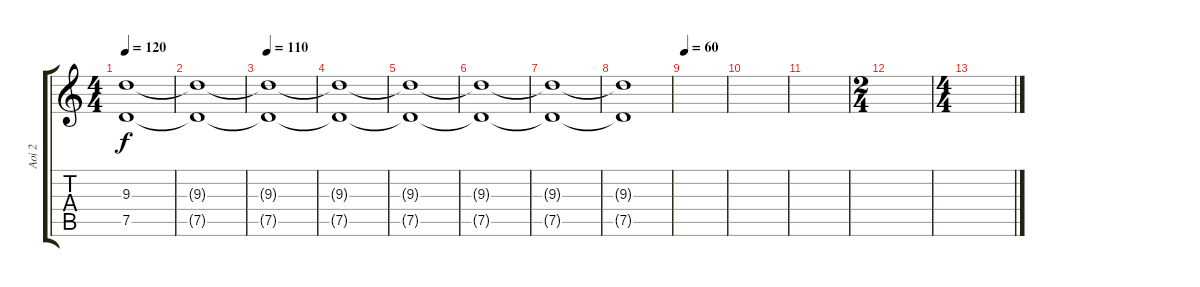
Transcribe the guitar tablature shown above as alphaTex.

\track ("Aoi 2" "Aoi 2") {instrument distortionguitar}
\staff {score tabs}
\tuning (D4 A3 F3 C3 G2 D2) {hide}
\ts (4 4)
\tempo 120
\clef g2
\ks c
(9.3{t} 7.5{t}).1{dy f} |
(9.3{t} 7.5{t}).1 |
\tempo 110
(9.3{t} 7.5{t}).1 |
(9.3{t} 7.5{t}).1 |
(9.3{t} 7.5{t}).1 |
(9.3{t} 7.5{t}).1 |
(9.3{t} 7.5{t}).1 |
(9.3{t} 7.5{t}).1 |
\tempo 60
|
|
|
\ts (2 4)
|
\ts (4 4)
